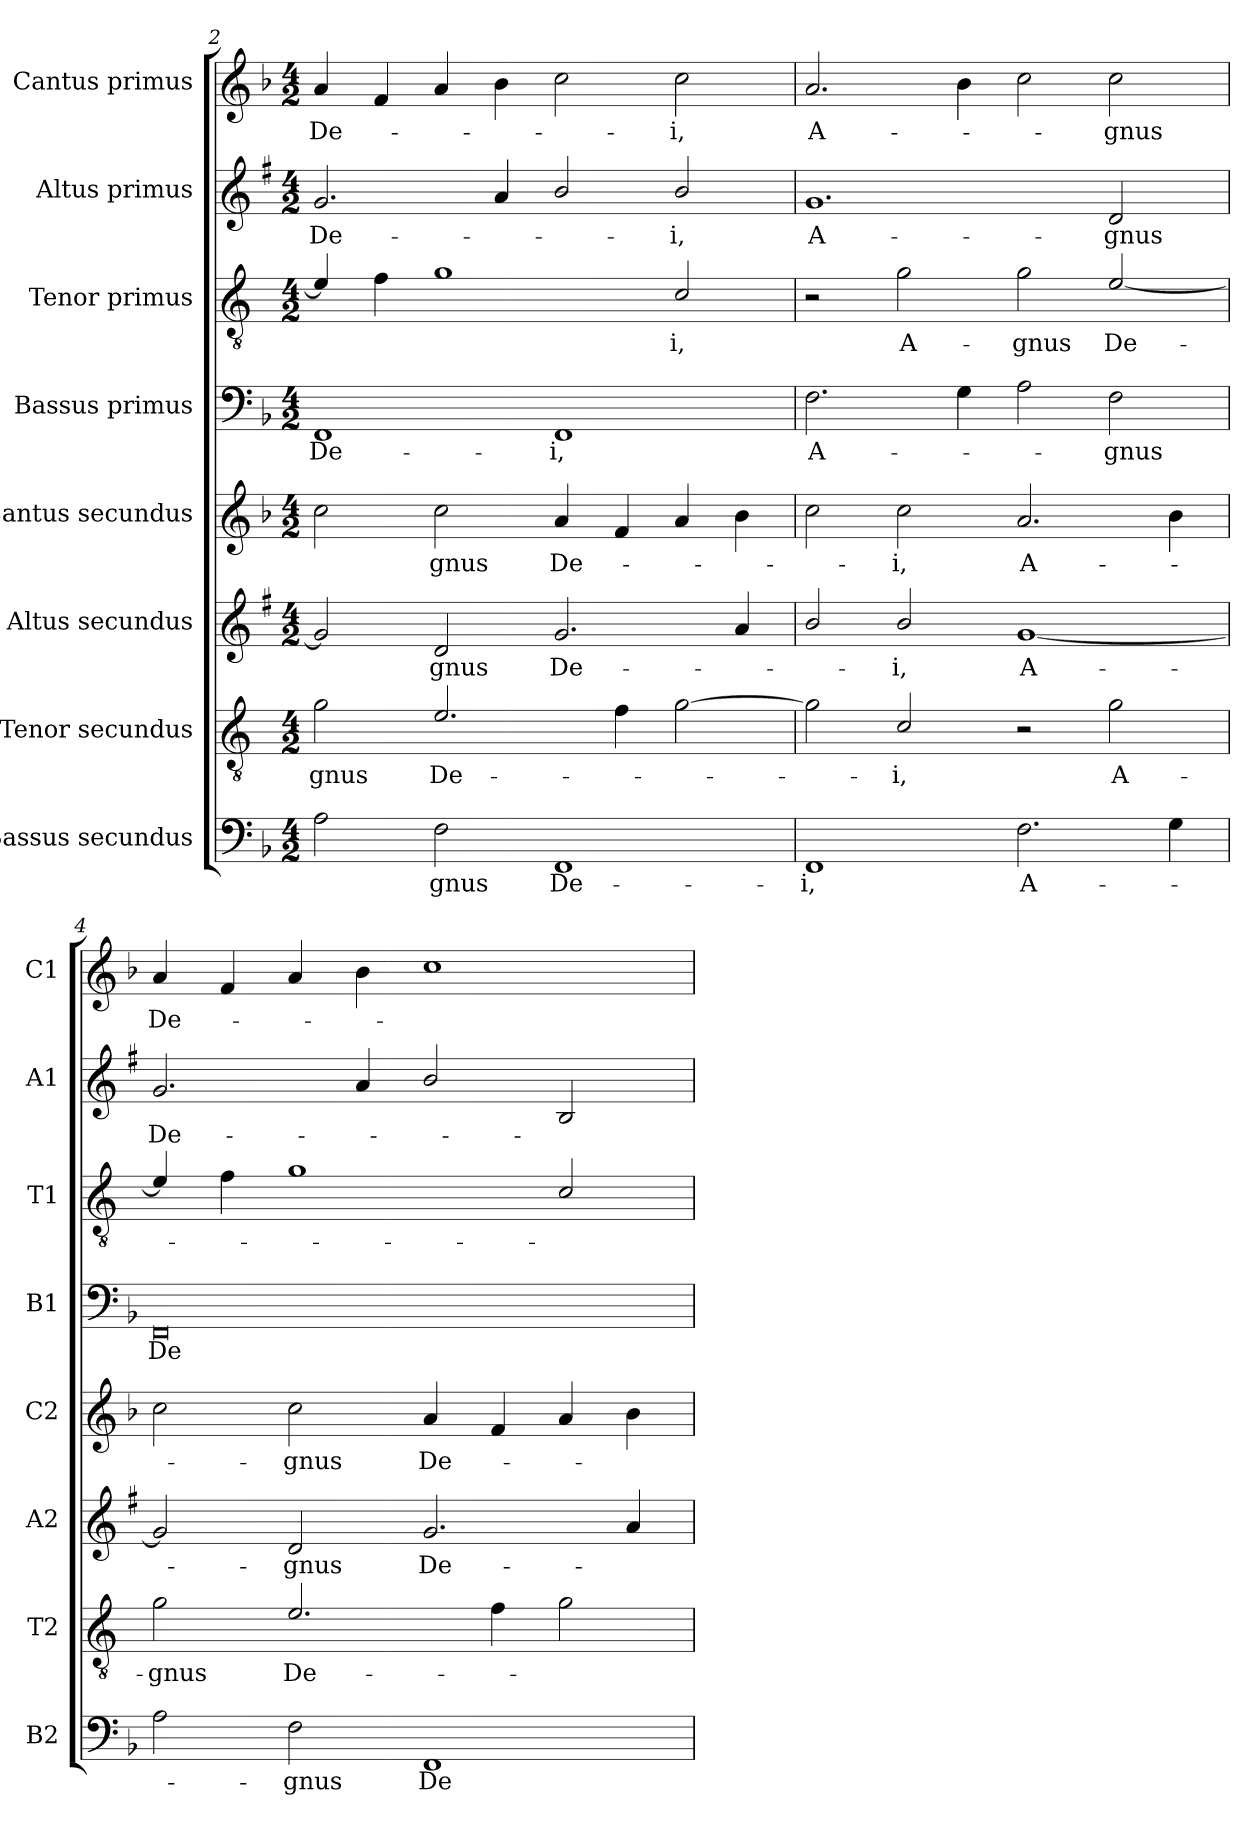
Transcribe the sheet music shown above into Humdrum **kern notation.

**kern	**text	**kern	**text	**kern	**text	**kern	**text	**kern	**text	**kern	**text	**kern	**text	**kern	**text
*part8	*part8	*part7	*part7	*part6	*part6	*part5	*part5	*part4	*part4	*part3	*part3	*part2	*part2	*part1	*part1
*staff8	*staff8	*staff7	*staff7	*staff6	*staff6	*staff5	*staff5	*staff4	*staff4	*staff3	*staff3	*staff2	*staff2	*staff1	*staff1
*I"Bassus secundus	*	*I"Tenor secundus	*	*I"Altus secundus	*	*I"Cantus secundus	*	*I"Bassus primus	*	*I"Tenor primus	*	*I"Altus primus	*	*I"Cantus primus	*
*I'B2	*	*I'T2	*	*I'A2	*	*I'C2	*	*I'B1	*	*I'T1	*	*I'A1	*	*I'C1	*
*clefF4	*	*clefGv2	*	*clefG2	*	*clefG2	*	*clefF4	*	*clefGv2	*	*clefG2	*	*clefG2	*
*	*	*ITrd4c7	*	*ITrd1c2	*	*	*	*	*	*ITrd4c7	*	*ITrd1c2	*	*	*
*k[b-]	*	*k[b-]	*	*k[b-]	*	*k[b-]	*	*k[b-]	*	*k[b-]	*	*k[b-]	*	*k[b-]	*
*F:	*	*F:	*	*F:	*	*F:	*	*F:	*	*F:	*	*F:	*	*F:	*
*M4/2	*	*M4/2	*	*M4/2	*	*M4/2	*	*M4/2	*	*M4/2	*	*M4/2	*	*M4/2	*
=2	=2	=2	=2	=2	=2	=2	=2	=2	=2	=2	=2	=2	=2	=2	=2
!	!	!	!LO:LY:b	!	!	!	!	!	!LO:LY:b	!	!	!	!LO:LY:b	!	!LO:LY:b
2A\	.	2c\	-gnus	2f/]	.	2cc\	.	1FF	De-	4A/]	.	2.f/	De-	4a/	De-
.	.	.	.	.	.	.	.	.	.	4B-\	.	.	.	4f/	.
!	!LO:LY:b	!	!LO:LY:b	!	!LO:LY:b	!	!LO:LY:b	!	!	!	!	!	!	!	!
2F\	-gnus	2.A/	De-	2c/	-gnus	2cc\	-gnus	.	.	1c	.	.	.	4a/	.
.	.	.	.	.	.	.	.	.	.	.	.	4g/	.	4b-\	.
!	!LO:LY:b	!	!	!	!LO:LY:b	!	!LO:LY:b	!	!LO:LY:b	!	!	!	!	!	!
1FF	De-	.	.	2.f/	De-	4a/	De-	1FF	-i,	.	.	2a/	.	2cc\	.
.	.	4B-\	.	.	.	4f/	.	.	.	.	.	.	.	.	.
!	!	!	!	!	!	!	!	!	!	!	!LO:LY:b	!	!LO:LY:b	!	!LO:LY:b
.	.	[2c\	.	.	.	4a/	.	.	.	2F/	-i,	2a/	-i,	2cc\	-i,
.	.	.	.	4g/	.	4b-\	.	.	.	.	.	.	.	.	.
=3	=3	=3	=3	=3	=3	=3	=3	=3	=3	=3	=3	=3	=3	=3	=3
!	!LO:LY:b	!	!	!	!	!	!	!	!LO:LY:b	!	!	!	!LO:LY:b	!	!LO:LY:b
1FF	-i,	2c\]	.	2a/	.	2cc\	.	2.F\	A-	2r	.	1.f	A-	2.a/	A-
!	!	!	!LO:LY:b	!	!LO:LY:b	!	!LO:LY:b	!	!	!	!LO:LY:b	!	!	!	!
.	.	2F/	-i,	2a/	-i,	2cc\	-i,	.	.	2c\	A-	.	.	.	.
.	.	.	.	.	.	.	.	4G\	.	.	.	.	.	4b-\	.
!	!LO:LY:b	!	!	!	!LO:LY:b	!	!LO:LY:b	!	!	!	!LO:LY:b	!	!	!	!
2.F\	A-	2r	.	[1f	A-	2.a/	A-	2A\	.	2c\	-gnus	.	.	2cc\	.
!	!	!	!LO:LY:b	!	!	!	!	!	!LO:LY:b	!	!LO:LY:b	!	!LO:LY:b	!	!LO:LY:b
.	.	2c\	A-	.	.	.	.	2F\	-gnus	[2A/	De-	2c/	-gnus	2cc\	-gnus
4G\	.	.	.	.	.	4b-\	.	.	.	.	.	.	.	.	.
=4	=4	=4	=4	=4	=4	=4	=4	=4	=4	=4	=4	=4	=4	=4	=4
!	!	!	!LO:LY:b	!	!	!	!	!	!LO:LY:b	!	!	!	!LO:LY:b	!	!LO:LY:b
2A\	.	2c\	-gnus	2f/]	.	2cc\	.	0FF	De-	4A/]	.	2.f/	De-	4a/	De-
.	.	.	.	.	.	.	.	.	.	4B-\	.	.	.	4f/	.
!	!LO:LY:b	!	!LO:LY:b	!	!LO:LY:b	!	!LO:LY:b	!	!	!	!	!	!	!	!
2F\	-gnus	2.A/	De-	2c/	-gnus	2cc\	-gnus	.	.	1c	.	.	.	4a/	.
.	.	.	.	.	.	.	.	.	.	.	.	4g/	.	4b-\	.
!	!LO:LY:b	!	!	!	!LO:LY:b	!	!LO:LY:b	!	!	!	!	!	!	!	!
1FF	De-	.	.	2.f/	De-	4a/	De-	.	.	.	.	2a/	.	1cc	.
.	.	4B-\	.	.	.	4f/	.	.	.	.	.	.	.	.	.
.	.	2c\	.	.	.	4a/	.	.	.	2F/	.	2A/	.	.	.
.	.	.	.	4g/	.	4b-\	.	.	.	.	.	.	.	.	.
=	=	=	=	=	=	=	=	=	=	=	=	=	=	=	=
*-	*-	*-	*-	*-	*-	*-	*-	*-	*-	*-	*-	*-	*-	*-	*-
